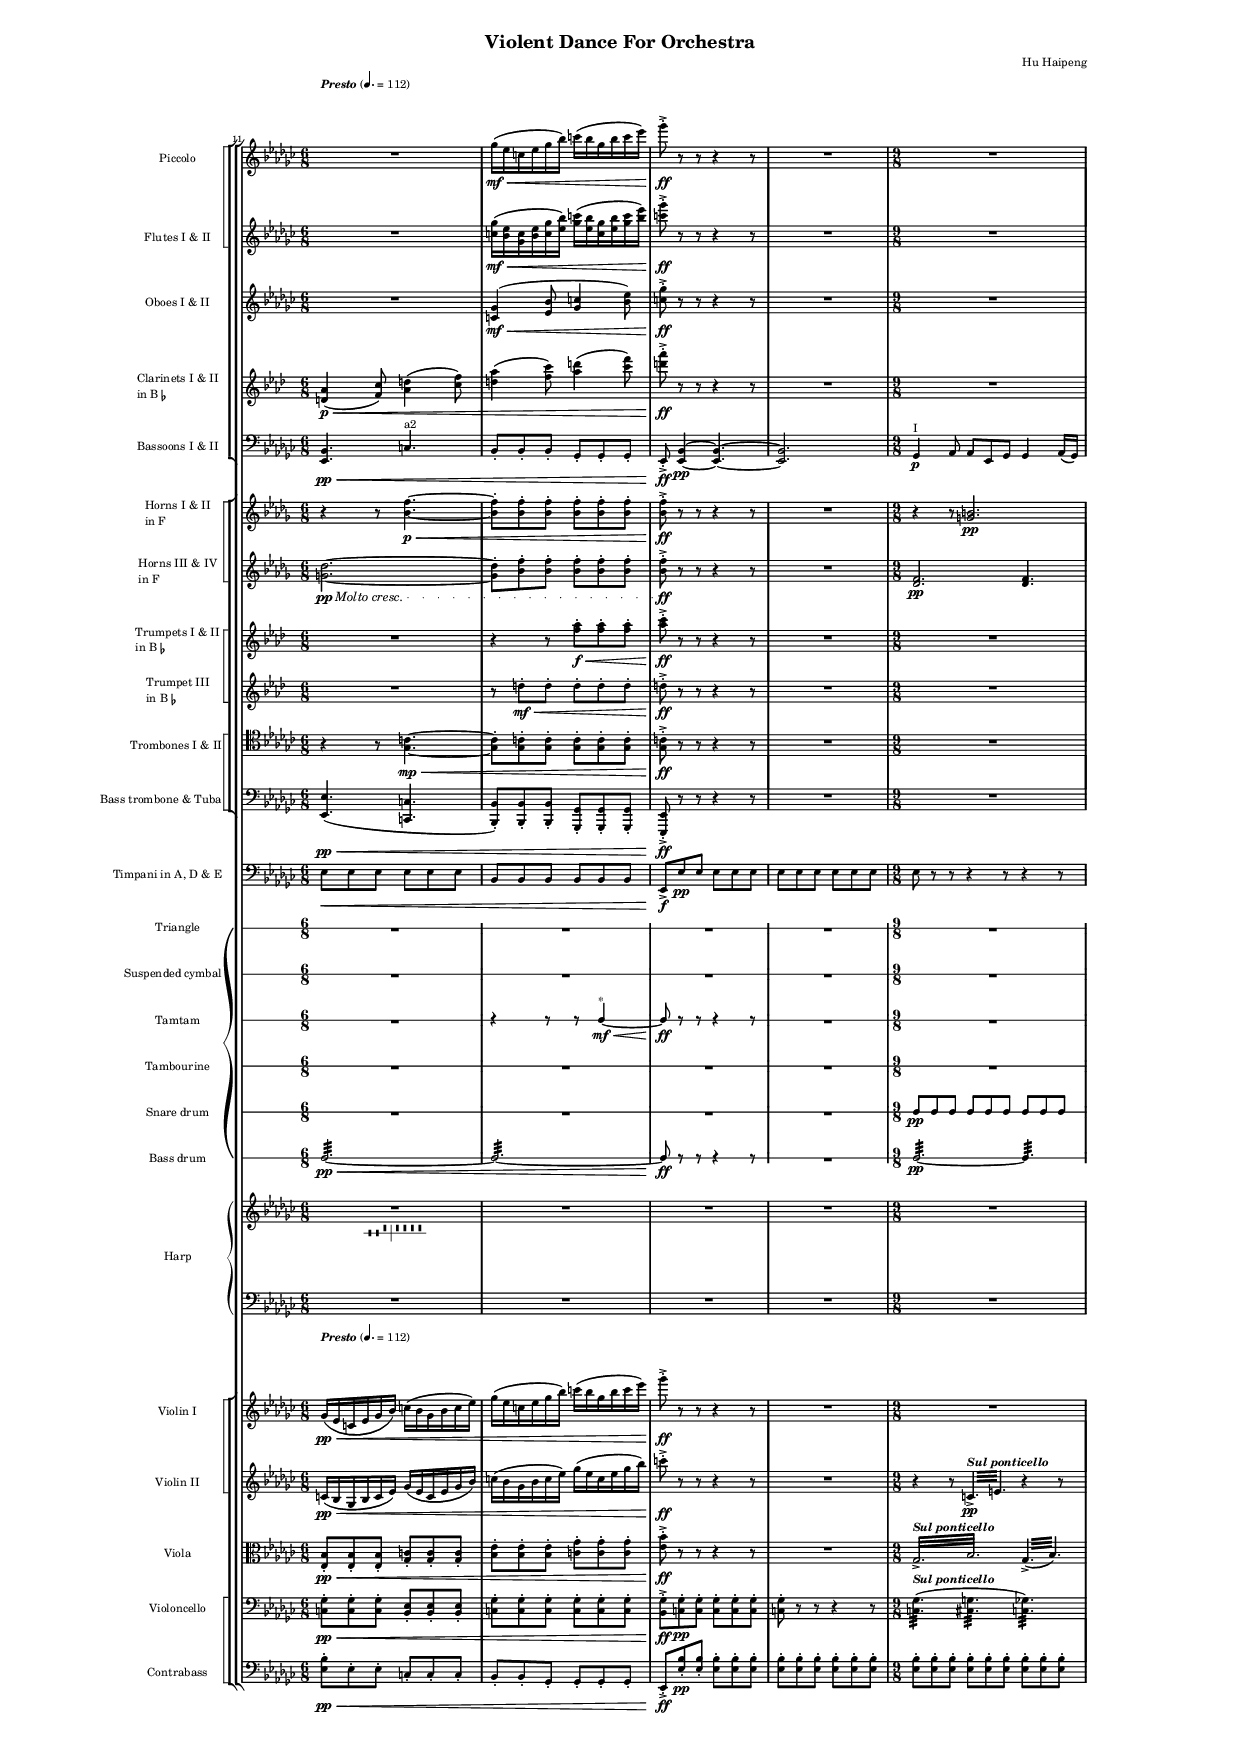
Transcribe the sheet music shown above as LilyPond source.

\version "2.13.4"

\header {
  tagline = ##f
  title = "Violent Dance For Orchestra"
  composer = "Hu Haipeng"
%  arranger = "July 5, 2009"

%  poet = "  I'm writing this piece because I'm terribly frustrated, facing a task which will seriously stain my aesthetics and conviction to the true art. It consists of all kinds of devils, dancing and whirling violently, turning the world into an abyss of darkness. Although the main melodies are derived from folk music, these are only a beautiful skin, and the essence of this piece is violent and evil, full of my 10 years' pain and rage. It's a large volcano of my long repressed heart!"
}

\paper{
  line-width = 158\mm
}

%% markups
#(define-markup-list-command (paragraph layout props args) (markup-list?)
  (let ((indent (chain-assoc-get 'par-indent props 2)))
  (interpret-markup-list layout props
  (make-justified-lines-markup-list (cons (make-hspace-markup indent)
  args)))))

#(define-markup-command (vspace layout props amount) (number?)
  "This produces a invisible object taking vertical space."
  (let ((amount (* amount 3.0)))
    (if (> amount 0)
        (ly:make-stencil "" (cons -1 1) (cons 0 amount))
        (ly:make-stencil "" (cons -1 1) (cons amount amount)))))

%% text defs
presto = \markup { \bold \italic "Presto" }
div = \markup { \bold "Div." }
nondiv = \markup { \bold "Non div." }
unis = \markup { \bold "Unis." }
piz = \markup { \bold "Pizz." }
arc = \markup { \bold "Arco" }
pizz = \set Staff.midiInstrument = "pizzicato strings"
arco = \set Staff.midiInstrument = "string ensemble 1"
pont = \markup { \bold \italic "Sul ponticello" }
naturale = \markup { \bold \italic "Naturale" }
moltocr = {
  \set crescendoText = \markup { \italic "Molto cresc." }
  \set crescendoSpanner = #'text
  \override DynamicTextSpanner #'style = #'dotted-line
}
offCr = {
  \unset crescendoText
  \unset crescendoSpanner
  \revert DynamicTextSpanner #'style
}

%% Layout to produce piano dynamics context
\layout {
  \context {
    \type "Engraver_group"
    \name Dynamics
    \alias Voice
    \consists "Output_property_engraver"
    \consists "Axis_group_engraver"
    \consists "Piano_pedal_engraver"
    pedalSustainStrings = #'("Ped." "*Ped." "*")
    pedalUnaCordaStrings = #'("una corda" "" "tre corde")
    \consists "Script_engraver"
    \consists "New_dynamic_engraver"
    \consists "Dynamic_align_engraver"
    \consists "Text_engraver"
    \consists "Text_spanner_engraver"
    \override VerticalAxisGroup #'minimum-Y-extent = #'(-1 . 1)
    \override DynamicLineSpanner #'Y-offset = #0
    \override TextScript #'font-size = #2
    \override TextSpanner #'bound-details #'left #'stencil-align-dir-y = #CENTER
    \override TextScript #'font-shape = #'italic
    \override TextSpanner #'breakable = ##t
    \override DynamicLineSpanner #'breakable = ##t
    \override DynamicTextSpanner #'breakable = ##t
  }
  \context {
    \PianoStaff
    \accepts "Dynamics"
  }
  \context {
    \Voice
    \override Glissando #'breakable = ##t
    \override TextSpanner #'breakable = ##t
    \override DynamicLineSpanner #'breakable = ##t
    \override DynamicTextSpanner #'breakable = ##t
    \override TrillSpanner #'breakable = ##t
  }
}

%% layout to create orchestra staff group
%% with non-spanned barlines between two instrument groups
\layout {
  \context {
    \StaffGroup
    \name Orchestra
    \remove "Span_bar_engraver"
  }
  \context {
    \Score
    \accepts Orchestra
  }
}

%% Layout to produce SquareStaff context
%% to group similar instruments in a staff group with thin square bracket
\layout {
  \context {
    \StaffGroup
    \name SquareStaff
    systemStartDelimiter = #'SystemStartSquare
  }
  \context {
    \Orchestra
    \accepts SquareStaff
  }
  \context {
    \StaffGroup
    \accepts SquareStaff
  }
}

%% Layout to produce MarkLine context
%% to place rehearsal marks and texts above full score
\layout {
  \context {
    \type "Engraver_group"
    \name "MarkLine"
    \consists "Output_property_engraver"
    \consists "Axis_group_engraver"
    \consists "Mark_engraver"
    \consists "Metronome_mark_engraver"
    \consists "Script_engraver"
    \consists "Text_engraver"
    \consists "Text_spanner_engraver"
    \consists "Font_size_engraver"
    \override VerticalAxisGroup #'minimum-Y-extent = #'(-2 . 2 )
    \override TextSpanner #'breakable = ##t
  }
  \context {
    \Score
    \accepts "MarkLine"
  }
  \context {
    \Orchestra
    \accepts "MarkLine"
  }
  \context {
    \StaffGroup
    \accepts "MarkLine"
  }
}

%% layout to produce a smaller markline
%% put before 1st violin part
\layout {
  \context {
    \MarkLine
    \name "SmallMarkLine"
    \override MetronomeMark #'outside-staff-priority = #800
    \override RehearsalMark #'outside-staff-priority = #1200
  }
  \context {
    \Score
    \accepts SmallMarkLine
  }
  \context {
    \Orchestra
    \accepts SmallMarkLine
  }
  \context {
    \StaffGroup
    \accepts SmallMarkLine
  }
}

modern =
#`(Staff ,(make-accidental-rule 'same-octave 0)
  ,(make-accidental-rule 'any-octave 0)
  ,(make-accidental-rule 'same-octave 1))

\layout {
  \context {
    \Score
    autoAccidentals = #modern
    autoCautionaries = #modern
  }
}

  marks = \relative c' {
    \set markFormatter = #format-mark-box-numbers
    \tempo \presto 4.=112
\set Score.currentBarNumber = #11
    s2.*4 |
    s1*9/8 |
  }

  piccolo = \relative c'''' {
    \clef treble \key ees \minor \time 6/8
    \transposition c''
    R2.
    ges,16(\mf\< ees c ees ges bes) c( bes ges bes c ees) |
    ges8-.->\!\ff \offCr r r r4 r8 | R2. |
    \time 9/8
    R1*9/8 |
  }

  flutes = \relative c'''' {
    \clef treble \key ees \minor \time 6/8
    R2.
    <ges, c,>16(\mf\< <ees bes> <c ges> <ees bes> <ges c,> <bes ees,>) <c ges>( <bes ees,> <ges c,> <bes ees,> <c ges> <ees bes>) |
    <ges c,>8-.->\!\ff \offCr r r r4 r8 | R2. |
    \time 9/8
    R1*9/8 |
  }

  oboes = \relative c''' {
    \clef treble \key ees \minor \time 6/8
    R2. |
    <ges, c,>4(\mf\< <bes ees,>8 <c ges>4 <ees bes>8) |
    <ges c,>-.->\!\ff \offCr r r r4 r8 | R2. |
    \time 9/8
    R1*9/8 |
  }

  clarinets = \relative c' {
    \clef treble \key f \minor \time 6/8
    \transposition bes
    <aes' d,>4(\p\< <c f,>8) <d aes>4( <f c>8) |
    <aes d,>4( <c f,>8) <d aes>4( <f c>8) |
    <aes d,>-.->\!\ff \offCr r r r4 r8 | R2. |
    \time 9/8
    R1*9/8 |
  }

  bassoons = \relative c, {
    \clef bass \key ees \minor \time 6/8
    <ees bes'>4.\pp\< c'^"a2" |
    bes8-. bes-. bes-. ges-. ges-. ges-. |
    ees-.->\!\ff \offCr <ees bes'>4\pp ~ <ees bes'>4. ~ | <ees bes'>2. |
    \time 9/8
    ges4\p^"I" aes8 aes ees ges ges4 aes16( ges) |
  }

  hornI = \relative c'' {
    \clef treble \key bes \minor \time 6/8
    \transposition f
    r4 r8 <f bes,>4.\p\< ~ |
    <f bes,>8-. <f bes,>-. <f bes,>-. <f bes,>-. <f bes,>-. <f bes,>-. |
    <f bes,>-.->\!\ff \offCr r r r4 r8 | R2. |
    \time 9/8
    r4 r8 <b, g>2.\pp |
  }

  hornII = \relative c'' {
    \clef treble \key bes \minor \time 6/8
    \transposition f
    \moltocr <des g,>2.\pp\< ~ |
    <des g,>8-. <f bes,>-. <f bes,>-. <f bes,>-. <f bes,>-. <f bes,>-. |
    <f bes,>-.->\!\ff \offCr r r r4 r8 | R2. |
    \time 9/8
    <f, des>2.\pp <f des>4. ~ |
  }

  trumpetI = \relative c''' {
    \clef treble \key f \minor \time 6/8
    \transposition bes
R2. |
    r4 r8 <aes f>-.\f\< <aes f>-. <aes f>-. |
    <c aes>-.->\!\ff r r r4 r8 | R2. |
    \time 9/8
    R1*9/8 |
  }

  trumpetII = \relative c'' {
    \clef treble \key f \minor \time 6/8
    \transposition bes
R2. |
    r8 d-.\mf\< d-. d-. d-. d-. |
    d-.->\!\ff \offCr r r r4 r8 | R2. |
    \time 9/8
    R1*9/8 |
  }

  trombones = \relative c' {
    \clef tenor \key ees \minor \time 6/8
    r4 r8 <ges c>4.\mp\< ~ |
    <ges c>8-. <ges c>-. <ges c>-. <ges c>-. <ges c>-. <ges c>-. |
    <ges c>-.->\!\ff \offCr r r r4 r8 | R2. |
    \time 9/8
    R1*9/8 |
  }

  tuba = \relative c,, {
    \clef bass \key ees \minor \time 6/8
    <ees' ees'>4.(\pp\< <c c'> |
    <bes bes'>8-.) <bes bes'>-. <bes bes'>-. <ges ges'>-. <ges ges'>-. <ges ges'>-. |
    <ees ees'>-.->\!\ff \offCr r r r4 r8 | R2. |
    \time 9/8
    R1*9/8 |
  }

  timpani = \relative c {
    \clef bass \key ees \minor \time 6/8
    ees8\< ees ees ees ees ees |
    bes bes bes bes bes bes |
    ees,->\!\f \offCr ees'\pp ees ees ees ees |
    ees ees ees ees ees ees |
    \time 9/8
    ees r r r4 r8 r4 r8 |
  }

  trian = \relative c' {
    \clef percussion \time 6/8
    R2.*4 |
    \time 9/8
    R1*9/8 |
  }

  cym = \relative c' {
    \clef percussion \time 6/8
    R2.*4 |
    \time 9/8
    R1*9/8 |
  }

  tamt = \relative c' {
    \clef percussion \time 6/8
R2. |
    r4 r8 r c4\mf\<^"*" ~ |
    c8\!\ff r r r4 r8 | R2. |
    \time 9/8
    R1*9/8 |
  }

  tamb = \relative c' {
    \clef percussion \time 6/8
    R2.*4 |
    \time 9/8
    R1*9/8 |
  }

  snare = \relative c' {
    \clef percussion \time 6/8
    R2.*4 |
    \time 9/8
    c8\pp c c c c c c c c |
  }

  bsdrum = \relative c' {
    \clef percussion \time 6/8
    c2.:32\pp\< ~ | c: ~ |
    c8\!\ff \offCr r r r4 r8 | R2. |
    \time 9/8
    c2.:32\pp ~ c4.: |
  }

  harprh = \relative c'' {
    \clef treble \key ees \minor \time 6/8
    \showStaffSwitch
    R2.*4_\markup { \harp-pedal #"--^|^^^^" } |
    \time 9/8
    R1*9/8 |
  }

  harplh = \relative c {
    \clef bass \key ees \minor
    \showStaffSwitch
    R2.*4 |
    R1*9/8 |
  }

  dynamics = {
    s2.*4 |
    s1*9/8 |
  }


  violinI = \relative c'''' {
    \clef treble \key ees \minor \time 6/8
    ges,,16(\pp\< ees c ees ges bes) c( bes ges bes c ees) |
    ges( ees c ees ges bes) c( bes ges bes c ees) |
    ges8-.->\!\ff \offCr r r r4 r8 | R2. |
    \time 9/8
    R1*9/8 |
  }

  violinII = \relative c''' {
    \clef treble \key ees \minor \time 6/8
    c,,16(\pp\< bes ges bes c ees) ges( ees c ees ges bes) |
    c( bes ges bes c ees) ges( ees c ees ges bes) |
    c8-.->\!\ff \offCr r r r4 r8 | R2. |
    \time 9/8
    r4 r8 \repeat tremolo 6 { c,,32->\pp^\pont e } r4 r8 |
  }

  viola = \relative c {
    \clef alto \key ees \minor \time 6/8
    <ees bes'>8-.\pp\< <ees bes'>-. <ees bes'>-. <ges c>-. <ges c>-. <ges c>-. |
    <bes ees>-. <bes ees>-. <bes ees>-. <c ges'>-. <c ges'>-. <c ges'>-. |
    <ees bes'>-.->\!\ff \offCr r r r4 r8 | R2. |
    \time 9/8
    \repeat tremolo 12 { ges,32->^\pont bes } \repeat tremolo 6 {ges->( bes) } |
  }

  cello = \relative c {
    \clef bass \key ees \minor \time 6/8
    <c ges'>8-.\pp\< <c ges'>-. <c ges'>-. <bes ees>-. <bes ees>-. <bes ees>-. |
    <c ges'>-. <c ges'>-. <c ges'>-. <c ges'>-. <c ges'>-. <c ges'>-. |
    <bes ges'>8-.->\!\ff \offCr <c ges'>-.\pp <c ges'>-. <c ges'>-. <c ges'>-. <c ges'>-. |
    <c ges'>-. r r r4 r8 |
    \time 9/8
    \repeat tremolo 12 <c ges'>32(^\pont \repeat tremolo 12 <cis g'> \repeat tremolo 12 <c ges'>) |
  }

  contrabass = \relative c {
    \clef bass \key ees \minor \time 6/8
    \transposition c
    <ees bes'>8-.\pp\< ees-. ees-. c-. c-. c-. |
    bes-. bes-. ges-. ges-. ges-. ges-. |
    ees-.->\!\ff \offCr <ees' bes'>-.\pp <ees bes'>-. <ees bes'>-. <ees bes'>-. <ees bes'>-. |
    <ees bes'>-. <ees bes'>-. <ees bes'>-. <ees bes'>-. <ees bes'>-. <ees bes'>-. |
    \time 9/8
    <ees bes'>-. <ees bes'>-. <ees bes'>-. <ees bes'>-. <ees bes'>-. <ees bes'>-. <ees bes'>-. <ees bes'>-. <ees bes'>-. |
  }

  #(set-global-staff-size 10)

  \score {
    \new Orchestra = "orchestra" <<
    \set Score.skipBars = ##f
    \new MarkLine { \marks }
      \new StaffGroup = "woodwind" <<
      \new SquareStaff = "picc fl" <<
        \new Staff = "piccolo" {
          \set Staff.instrumentName = "Piccolo"
          \set Staff.shortInstrumentName = "Picc."
        \piccolo
        }
        \new Staff = "flutes" {
          \set Staff.instrumentName = "Flutes I & II"
          \set Staff.shortInstrumentName = "Fl."
        \flutes
        }
      >>
      \new Staff = "oboes" {
        \set Staff.instrumentName = "Oboes I & II"
        \set Staff.shortInstrumentName = "Ob."
      \oboes
      }
      \new Staff = "clarinets" {
        \set Staff.instrumentName = \markup {
          \column { \line { "Clarinets I & II" }
            \line { "in B" \smaller \flat } } }
        \set Staff.shortInstrumentName = "Cl."
      \clarinets
      }
      \new Staff = "bassoons" {
        \set Staff.instrumentName = "Bassoons I & II"
        \set Staff.shortInstrumentName = "Bn."
      \bassoons
      }
    >>
    \new StaffGroup = "brass" <<
      \new SquareStaff = "horns" <<
        \new Staff = "hornsI" {
          \set Staff.instrumentName = \markup {
            \column { \line { "Horns I & II" }
              \line { "in F" } } }
          \set Staff.shortInstrumentName = "Hn. I & II"
        \hornI
        }
        \new Staff = "hornsII" {
          \set Staff.instrumentName = \markup {
            \column { \line { "Horns III & IV" }
              \line { "in F" } } }
          \set Staff.shortInstrumentName = "Hn. III & IV"
        \hornII
        }
      >>
      \new SquareStaff = "trumpets" <<
        \new Staff = "trumpetI" {
          \set Staff.instrumentName = \markup {
            \column { \line { "Trumpets I & II" }
            \line { "in B" \smaller \flat } } }
          \set Staff.shortInstrumentName = "Tp. I & II"
        \trumpetI
        }
        \new Staff = "trumpetII" {
          \set Staff.instrumentName = \markup {
            \column { \line { "Trumpet III" }
            \line { "in B" \smaller \flat } } }
          \set Staff.shortInstrumentName = "Tp. III"
        \trumpetII
        }
      >>
      \new SquareStaff = "trombones" <<
        \new Staff = "trombones 1 & 2" {
          \set Staff.instrumentName = "Trombones I & II"
          \set Staff.shortInstrumentName = "Tb. I & II"
        \trombones
        }
        \new Staff = "tuba" {
          \set Staff.instrumentName = "Bass trombone & Tuba"
          \set Staff.shortInstrumentName = "Btb. & Tu."
        \tuba
        }
      >>
    >>
    \new Staff = "timpani" {
      \set Staff.instrumentName = "Timpani in A, D & E"
      \set Staff.shortInstrumentName = "Tim."
    \timpani
    }
    \new GrandStaff = "drums" <<
      \new RhythmicStaff = "triangle" {
        \set RhythmicStaff.instrumentName = "Triangle"
        \set RhythmicStaff.shortInstrumentName = "Tri."
      \trian
      }
      \new RhythmicStaff = "cymbals" {
        \set RhythmicStaff.instrumentName = "Suspended cymbal"
        \set RhythmicStaff.shortInstrumentName = "Susp. cym."
      \cym
      }
      \new RhythmicStaff = "tamtam" {
        \set RhythmicStaff.instrumentName = "Tamtam"
        \set RhythmicStaff.shortInstrumentName = "Tamt."
      \tamt
      }
      \new RhythmicStaff = "tambourine" {
        \set RhythmicStaff.instrumentName = "Tambourine"
        \set RhythmicStaff.shortInstrumentName = "Tamb."
      \tamb
      }
      \new RhythmicStaff = "snare" {
        \set RhythmicStaff.instrumentName = "Snare drum"
        \set RhythmicStaff.shortInstrumentName = "Sn."
      \snare
      }
      \new RhythmicStaff = "bass drum" {
        \set RhythmicStaff.instrumentName = "Bass drum"
        \set RhythmicStaff.shortInstrumentName = "Bd."
      \bsdrum
      }
    >>
    \new PianoStaff = "harp" <<
      \set PianoStaff.instrumentName = "Harp"
      \set PianoStaff.shortInstrumentName = "Hrp."
      \set PianoStaff.connectArpeggios = ##t
      \new Staff = "rh" { \harprh }
      \new Dynamics { \dynamics }
      \new Staff = "lh" { \harplh }
    >>
    \new SmallMarkLine { \marks }
    \new StaffGroup = "strings" <<
      \new SquareStaff = "violins" <<
        \new Staff = "violin I" {
          \set Staff.instrumentName = "Violin I"
          \set Staff.shortInstrumentName = "Vn. I"
        \violinI
        }
        \new Staff = "violin II" {
          \set Staff.instrumentName = "Violin II"
          \set Staff.shortInstrumentName = "Vn. II"
        \violinII
        }
      >>
      \new Staff = "viola" {
        \set Staff.instrumentName = "Viola"
        \set Staff.shortInstrumentName = "Vl."
      \viola
      }
      \new SquareStaff = "Cello and Bass" <<
        \new Staff = "violoncello" {
          \set Staff.instrumentName = "Violoncello"
          \set Staff.shortInstrumentName = "Vc."
        \cello
        }
        \new Staff = "contrabass" {
          \set Staff.instrumentName = "Contrabass"
          \set Staff.shortInstrumentName = "Cb."
        \contrabass
        }
        >>
      >>
    >>
    \layout {
      \context {
        \Score
        \remove "Mark_engraver"
        \remove "Metronome_mark_engraver"
      }
      \context {
        \RemoveEmptyStaffContext
      }
    }
  }

